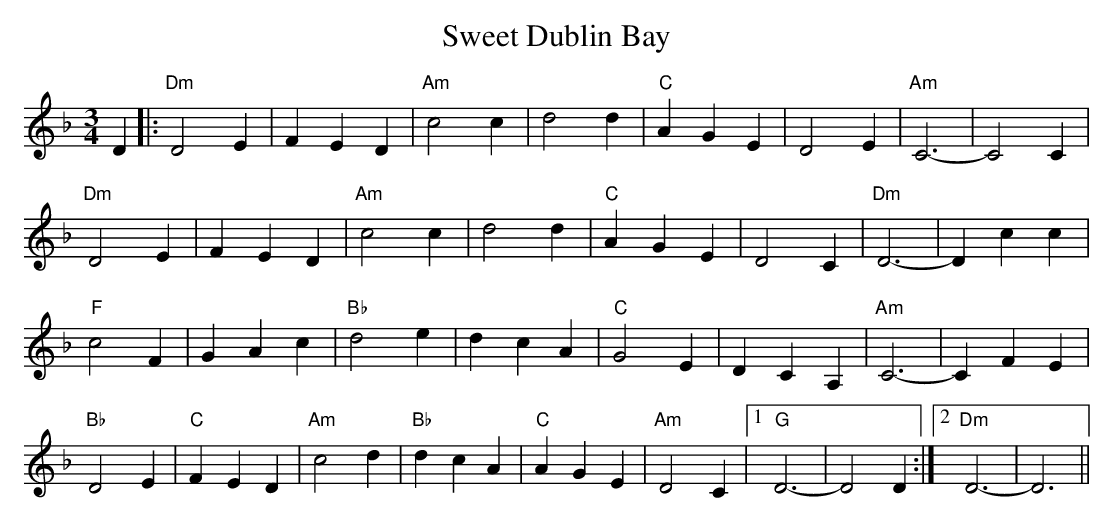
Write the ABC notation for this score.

X:1
T: Sweet Dublin Bay
M: 3/4
L: 1/8
K: Dmin
D2|:"Dm"D4E2|F2E2D2|"Am"c4c2|d4d2|"C"A2G2E2|D4E2|"Am"C6-|C4C2|
"Dm"D4E2|F2E2D2|"Am"c4c2|d4d2|"C"A2G2E2|D4C2|"Dm"D6-|D2c2c2|
"F"c4F2|G2A2c2|"Bb"d4e2|d2c2A2|"C"G4E2|D2C2A,2|"Am"C6-|C2F2E2|
"Bb"D4E2|"C"F2E2D2|"Am"c4d2|"Bb"d2c2A2|"C"A2G2E2|"Am"D4C2|1 "G"D6-|D4D2:|2 "Dm"D6-|D6||
